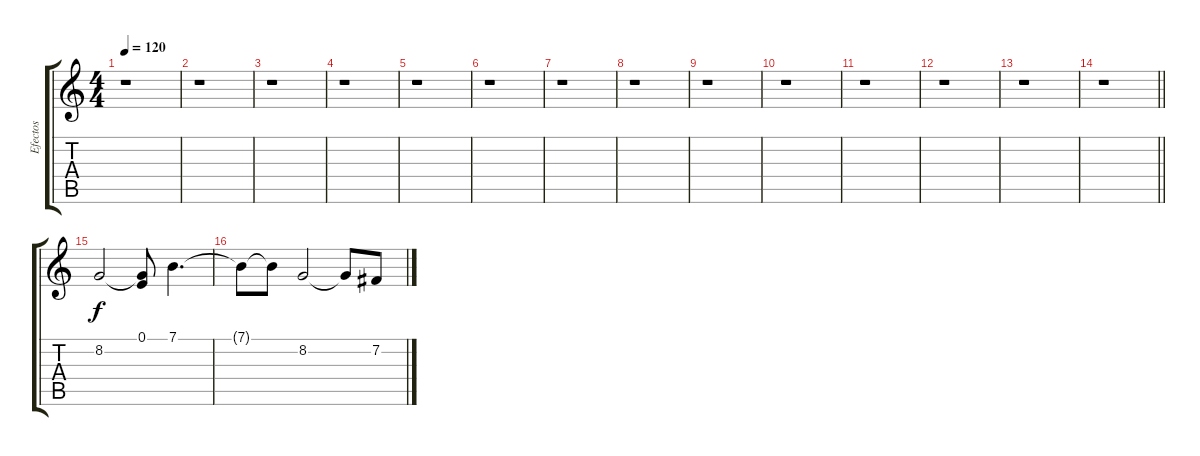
\track ("Efectos" "Efectos") {instrument reversecymbal}
\staff {score tabs}
\tuning (E4 B3 G3 D3 A2 E2) {hide}
\ts (4 4)
\tempo 120
\clef g2
\ks c
r.1{dy f} |
r.1 |
r.1 |
r.1 |
r.1 |
r.1 |
r.1 |
r.1 |
r.1 |
r.1 |
r.1 |
r.1 |
r.1 |
\barLineRight lightlight
r.1 |
\section ("" "")
8.2.2{volume 8 instrument lead6voice} (0.1 8.2{t}).8 7.1.4{d} |
7.1{t}.8 7.1{t}.8 8.2.2 8.2{t}.8 7.2.8
